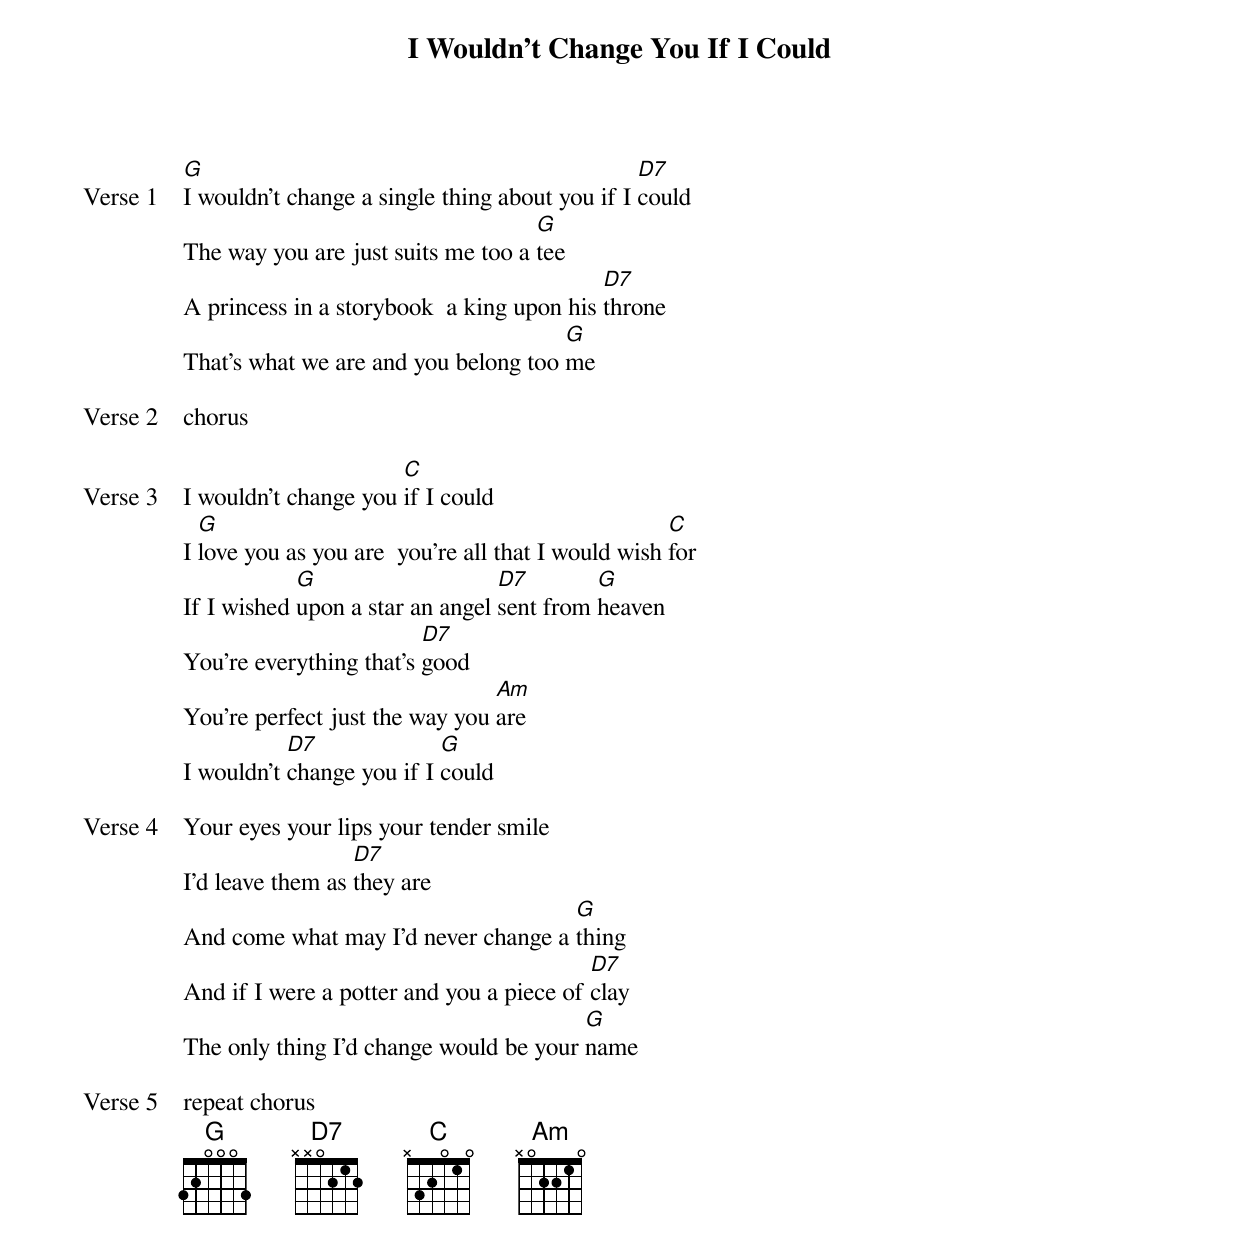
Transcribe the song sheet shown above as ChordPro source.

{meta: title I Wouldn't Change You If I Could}
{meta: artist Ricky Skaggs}
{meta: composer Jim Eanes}

{start_of_verse: Verse 1}
[G]I wouldn't change a single thing about you if I [D7]could
The way you are just suits me too a [G]tee
A princess in a storybook  a king upon his [D7]throne
That's what we are and you belong too [G]me
{end_of_verse}

{start_of_verse: Verse 2}
chorus
{end_of_verse}

{start_of_verse: Verse 3}
I wouldn't change you [C]if I could
I [G]love you as you are  you're all that I would wish [C]for
If I wished [G]upon a star an angel [D7]sent from [G]heaven
You're everything that's [D7]good
You're perfect just the way you [Am]are
I wouldn't [D7]change you if I [G]could
{end_of_verse}

{start_of_verse: Verse 4}
Your eyes your lips your tender smile
I'd leave them as [D7]they are
And come what may I'd never change a [G]thing
And if I were a potter and you a piece of [D7]clay
The only thing I'd change would be your [G]name
{end_of_verse}

{start_of_verse: Verse 5}
repeat chorus
{end_of_verse}
